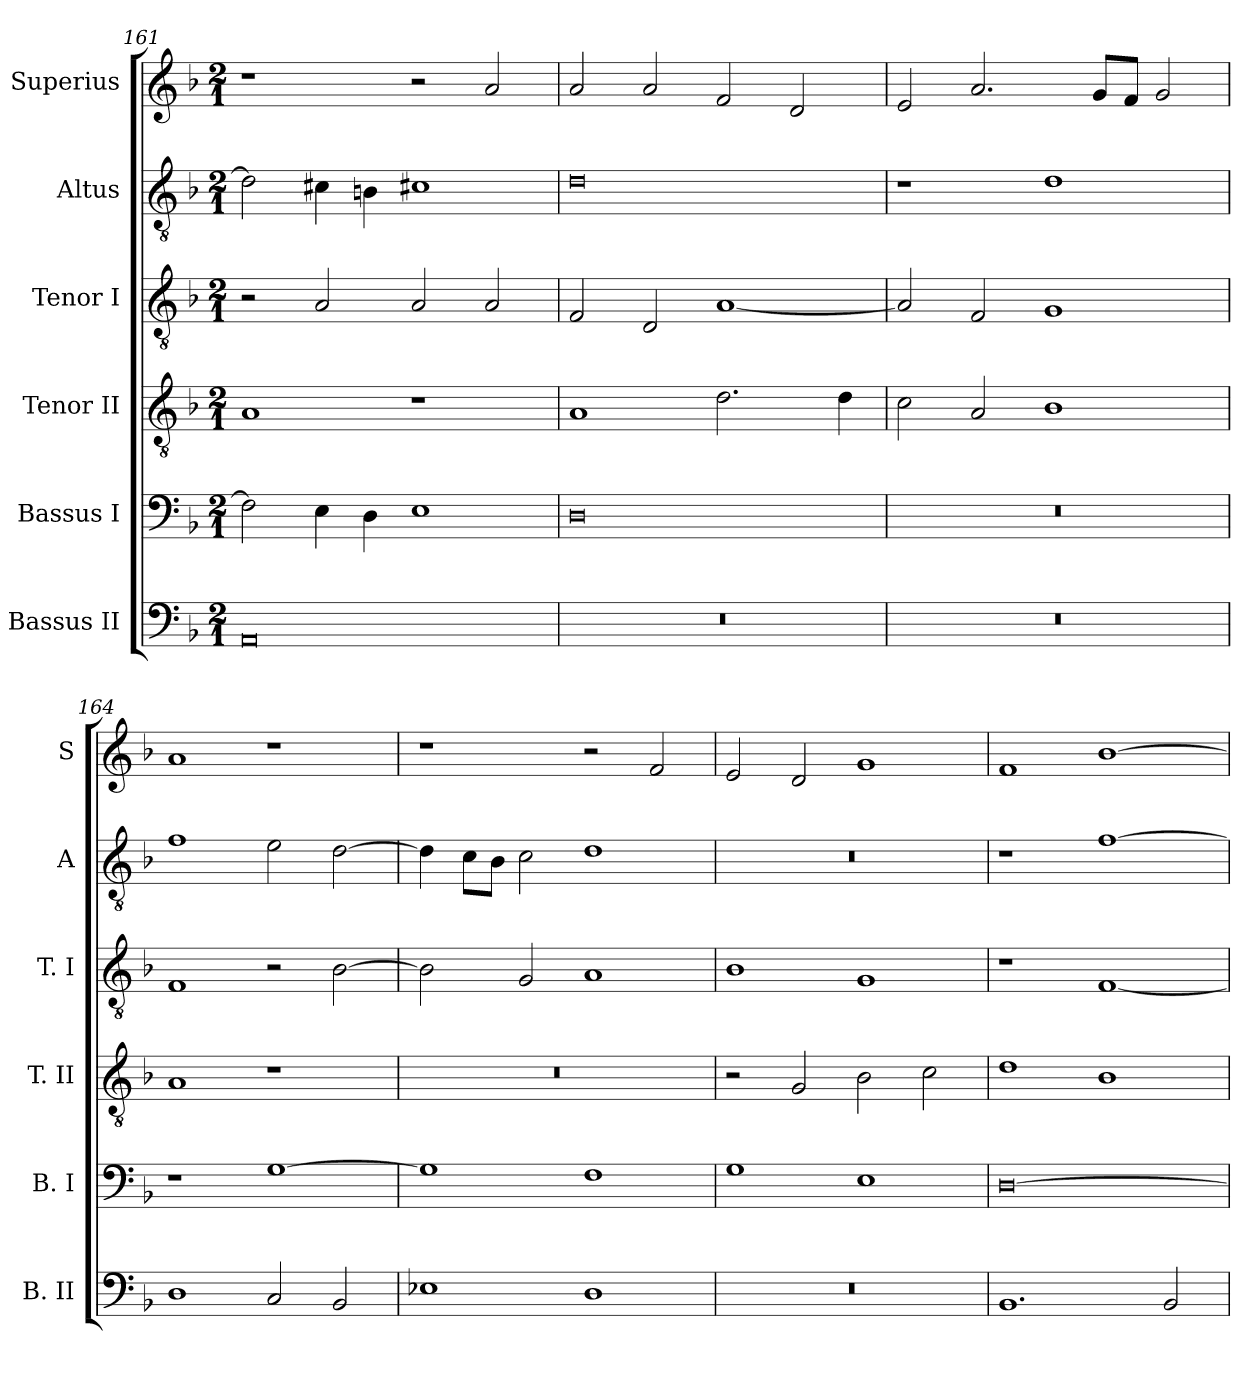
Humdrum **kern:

**kern	**kern	**kern	**kern	**kern	**kern
*part6	*part5	*part4	*part3	*part2	*part1
*staff6	*staff5	*staff4	*staff3	*staff2	*staff1
*I"Bassus II	*I"Bassus I	*I"Tenor II	*I"Tenor I	*I"Altus	*I"Superius
*I'B. II	*I'B. I	*I'T. II	*I'T. I	*I'A	*I'S
*clefF4	*clefF4	*clefGv2	*clefGv2	*clefGv2	*clefG2
*k[b-]	*k[b-]	*k[b-]	*k[b-]	*k[b-]	*k[b-]
*F:	*F:	*F:	*F:	*F:	*F:
*M2/1	*M2/1	*M2/1	*M2/1	*M2/1	*M2/1
=161	=161	=161	=161	=161	=161
0AA	2F]	1A	2r	2d]	1r
.	4E	.	2A	4c#X	.
.	4D	.	.	4Bn	.
.	1E	1r	2A	1c#X	2r
.	.	.	2A	.	2a
=162	=162	=162	=162	=162	=162
0r	0D	1A	2F	0d	2a
.	.	.	2D	.	2a
.	.	2.d	[1A	.	2f
.	.	.	.	.	2d
.	.	4d	.	.	.
=163	=163	=163	=163	=163	=163
0r	0r	2c	2A]	1r	2e
.	.	2A	2F	.	2.a
.	.	1B-	1G	1d	.
.	.	.	.	.	8gL
.	.	.	.	.	8fJ
.	.	.	.	.	2g
=164	=164	=164	=164	=164	=164
1D	1r	1A	1F	1f	1a
2C	[1G	1r	2r	2e	1r
2BB-	.	.	[2B-	[2d	.
=165	=165	=165	=165	=165	=165
1E-X	1G]	0r	2B-]	4d]	1r
.	.	.	.	8cL	.
.	.	.	.	8B-J	.
.	.	.	2G	2c	.
1D	1F	.	1A	1d	2r
.	.	.	.	.	2f
=166	=166	=166	=166	=166	=166
0r	1G	2r	1B-	0r	2e
.	.	2G	.	.	2d
.	1E	2B-	1G	.	1g
.	.	2c	.	.	.
=167	=167	=167	=167	=167	=167
1.BB-	[0D	1d	1r	1r	1f
.	.	1B-	[1F	[1f	[1b-
2BB-	.	.	.	.	.
=	=	=	=	=	=
*-	*-	*-	*-	*-	*-
